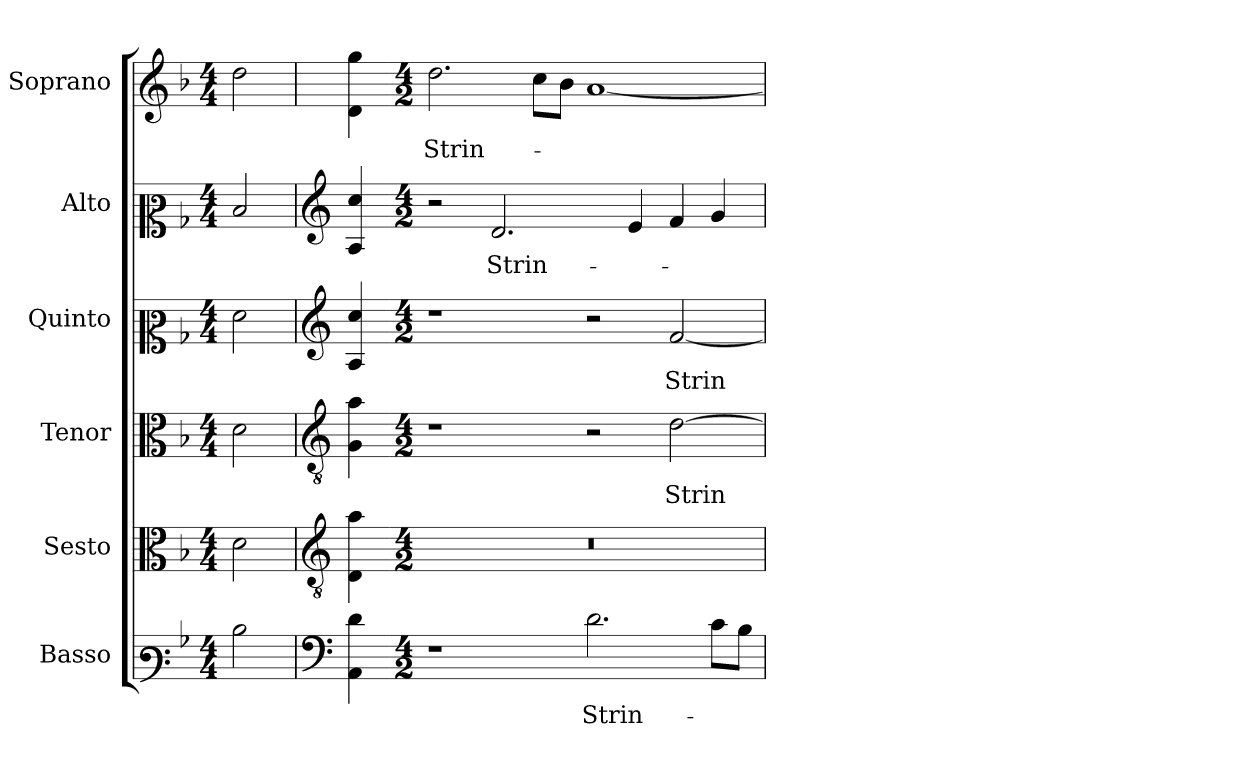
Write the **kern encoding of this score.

**kern	**text	**kern	**kern	**text	**kern	**text	**kern	**text	**kern	**text
*part6	*part6	*part5	*part4	*part4	*part3	*part3	*part2	*part2	*part1	*part1
*staff6	*staff6	*staff5	*staff4	*staff4	*staff3	*staff3	*staff2	*staff2	*staff1	*staff1
*I"Basso	*	*I"Sesto	*I"Tenor	*	*I"Quinto	*	*I"Alto	*	*I"Soprano	*
*	*	*I'T.	*I'T.	*	*	*	*I'A.	*	*I'Sop.	*
!!LO:PB:g=z
*clefF3	*	*clefC3	*clefC3	*	*clefC2	*	*clefC2	*	*clefG2	*
*	*	*ITrd7c12	*ITrd7c12	*	*	*	*	*	*	*
*k[b-]	*	*k[b-]	*k[b-]	*	*k[b-]	*	*k[b-]	*	*k[b-]	*
*F:	*	*F:	*F:	*	*F:	*	*F:	*	*F:	*
*M4/4	*	*M4/4	*M4/4	*	*M4/4	*	*M4/4	*	*M4/4	*
=1	=1	=1	=1	=1	=1	=1	=1	=1	=1	=1
!LO:N:head=open	!	!LO:N:head=open	!LO:N:head=open	!	!LO:N:head=open	!	!LO:N:head=open	!	!LO:N:head=open	!
2di\	.	2Di\	2Di\	.	2fi\	.	2di/	.	2ddi\	.
=2	=2	=2	=2	=2	=2	=2	=2	=2	=2	=2
*clefF4	*	*clefGv2	*clefGv2	*	*clefG2	*	*clefG2	*	*	*
4AAi\ 4di	.	4DDi\ 4Ai	4GGi\ 4Ai	.	4Ai/ 4cci	.	4Ai/ 4cci	.	4di\ 4ggi	.
=3-	=3-	=3-	=3-	=3-	=3-	=3-	=3-	=3-	=3-	=3-
*M4/2	*	*M4/2	*M4/2	*	*M4/2	*	*M4/2	*	*M4/2	*
!	!	!LO:N:vis=1	!	!	!	!	!	!	!	!
!	!	!	!	!	!	!	!	!	!	!LO:LY:b:color=#000000
1r	.	0r	1r	.	1r	.	2r	.	2.ddi\	Strin-
!	!	!	!	!	!	!	!	!LO:LY:b:color=#000000	!	!
.	.	.	.	.	.	.	2.di/	Strin-	.	.
.	.	.	.	.	.	.	.	.	8cci\L	.
.	.	.	.	.	.	.	.	.	8b-i\J	.
!	!LO:LY:b:color=#000000	!	!	!	!	!	!	!	!	!
2.di\	Strin-	.	2r	.	2r	.	.	.	[1ai	.
.	.	.	.	.	.	.	4ei/	.	.	.
!	!	!	!	!LO:LY:b:color=#000000	!	!	!	!	!	!
!	!	!	!	!	!	!LO:LY:b:color=#000000	!	!	!	!
.	.	.	[2Di\	Strin-	[2fi/	Strin-	4fi/	.	.	.
8ci\L	.	.	.	.	.	.	4gi/	.	.	.
8B-i\J	.	.	.	.	.	.	.	.	.	.
=	=	=	=	=	=	=	=	=	=	=
*-	*-	*-	*-	*-	*-	*-	*-	*-	*-	*-
